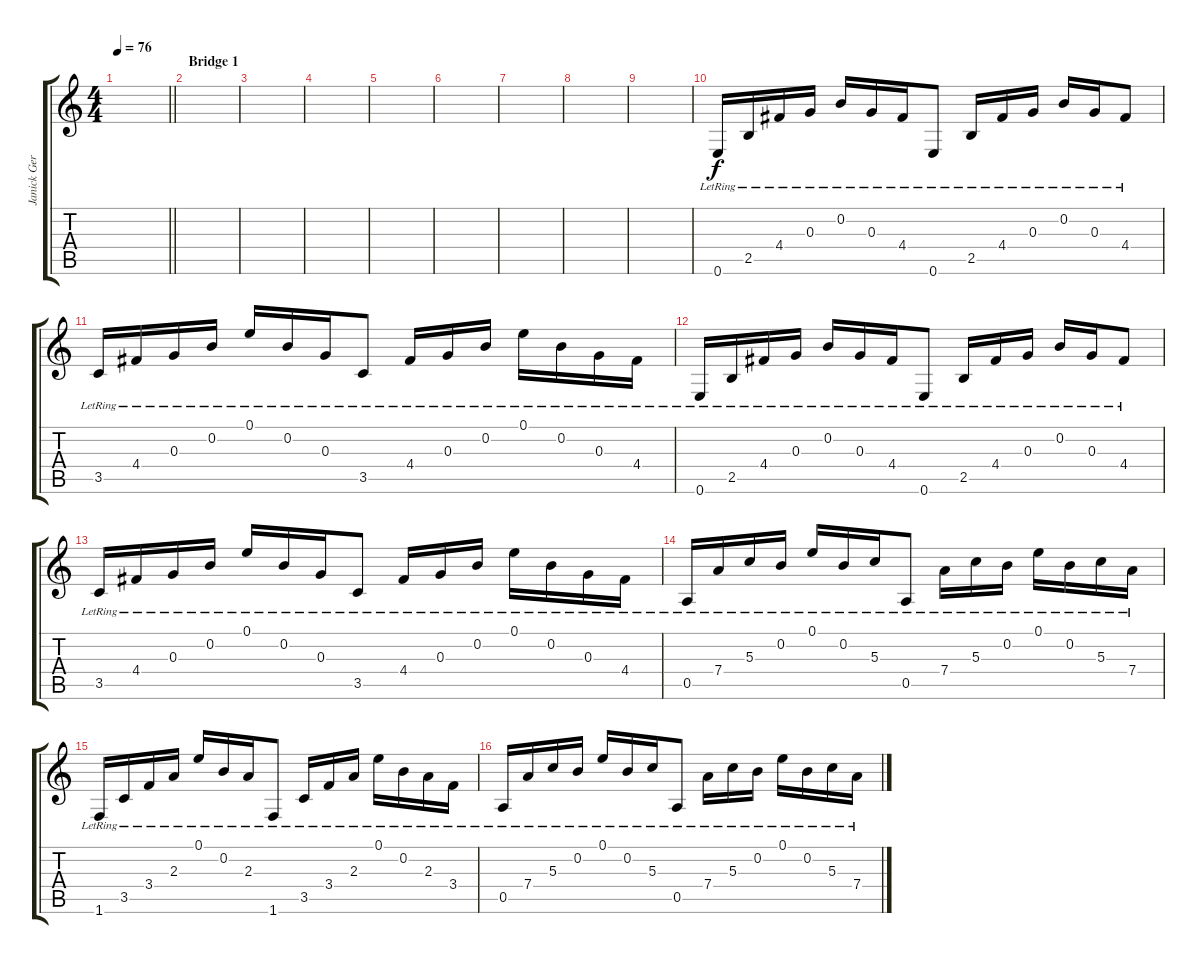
\track ("Janick Gers" "Janick Ger") {instrument overdrivenguitar}
\staff {score tabs}
\tuning (E4 B3 G3 D3 A2 E2) {hide}
\ts (4 4)
\tempo 76
\clef g2
\barLineRight lightlight
\ks c
|
\section ("" "Bridge 1")
|
|
|
|
|
|
|
|
0.6{lr}.16{instrument electricguitarclean} 2.5{lr}.16 4.4{lr}.16 0.3{lr}.16 0.2{lr}.16 0.3{lr}.16 4.4{lr}.16 0.6{lr}.8 2.5{lr}.16 4.4{lr}.16 0.3{lr}.16 0.2{lr}.16 0.3{lr}.16 4.4{lr}.8 |
3.5{lr}.16 4.4{lr}.16 0.3{lr}.16 0.2{lr}.16 0.1{lr}.16 0.2{lr}.16 0.3{lr}.16 3.5{lr}.8 4.4{lr}.16 0.3{lr}.16 0.2{lr}.16 0.1{lr}.16 0.2{lr}.16 0.3{lr}.16 4.4{lr}.16 |
0.6{lr}.16 2.5{lr}.16 4.4{lr}.16 0.3{lr}.16 0.2{lr}.16 0.3{lr}.16 4.4{lr}.16 0.6{lr}.8 2.5{lr}.16 4.4{lr}.16 0.3{lr}.16 0.2{lr}.16 0.3{lr}.16 4.4{lr}.8 |
3.5{lr}.16 4.4{lr}.16 0.3{lr}.16 0.2{lr}.16 0.1{lr}.16 0.2{lr}.16 0.3{lr}.16 3.5{lr}.8 4.4{lr}.16 0.3{lr}.16 0.2{lr}.16 0.1{lr}.16 0.2{lr}.16 0.3{lr}.16 4.4{lr}.16 |
0.5{lr}.16 7.4{lr}.16 5.3{lr}.16 0.2{lr}.16 0.1{lr}.16 0.2{lr}.16 5.3{lr}.16 0.5{lr}.8 7.4{lr}.16 5.3{lr}.16 0.2{lr}.16 0.1{lr}.16 0.2{lr}.16 5.3{lr}.16 7.4{lr}.16 |
1.6{lr}.16 3.5{lr}.16 3.4{lr}.16 2.3{lr}.16 0.1{lr}.16 0.2{lr}.16 2.3{lr}.16 1.6{lr}.8 3.5{lr}.16 3.4{lr}.16 2.3{lr}.16 0.1{lr}.16 0.2{lr}.16 2.3{lr}.16 3.4{lr}.16 |
0.5{lr}.16 7.4{lr}.16 5.3{lr}.16 0.2{lr}.16 0.1{lr}.16 0.2{lr}.16 5.3{lr}.16 0.5{lr}.8 7.4{lr}.16 5.3{lr}.16 0.2{lr}.16 0.1{lr}.16 0.2{lr}.16 5.3{lr}.16 7.4{lr}.16
